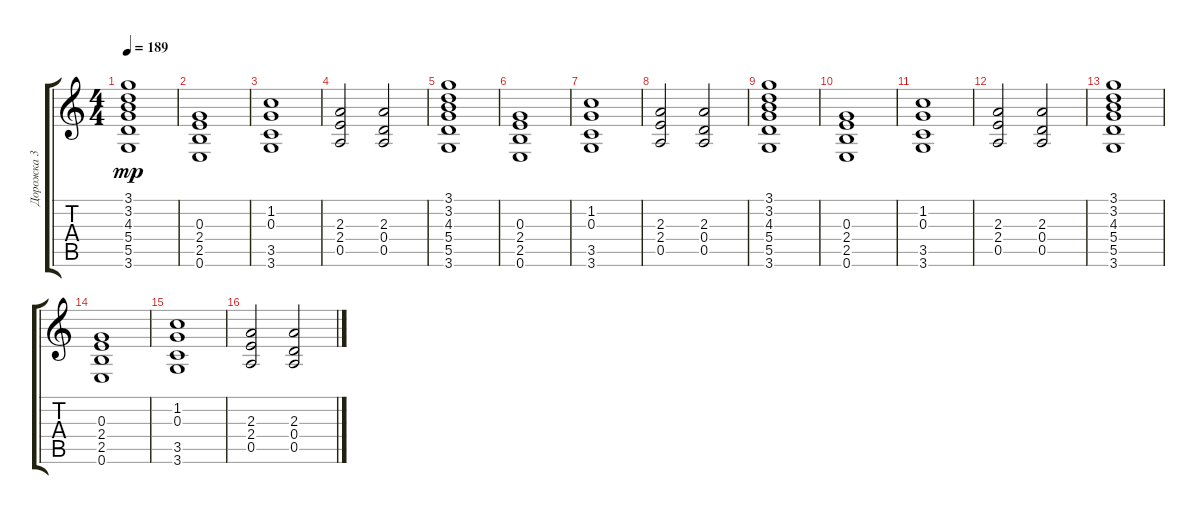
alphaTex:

\track ("Дорожка 3" "Дорожка 3") {instrument distortionguitar}
\staff {score tabs}
\tuning (E4 B3 G3 D3 A2 E2) {hide}
\ts (4 4)
\tempo 189
\clef g2
\ks c
(3.1 3.2 4.3 5.4 5.5 3.6).1{dy mp} |
(0.3 2.4 2.5 0.6).1 |
(1.2 0.3 3.5 3.6).1 |
(2.3 2.4 0.5).2 (2.3 0.4 0.5).2 |
(3.1 3.2 4.3 5.4 5.5 3.6).1 |
(0.3 2.4 2.5 0.6).1 |
(1.2 0.3 3.5 3.6).1 |
(2.3 2.4 0.5).2 (2.3 0.4 0.5).2 |
(3.1 3.2 4.3 5.4 5.5 3.6).1 |
(0.3 2.4 2.5 0.6).1 |
(1.2 0.3 3.5 3.6).1 |
(2.3 2.4 0.5).2 (2.3 0.4 0.5).2 |
(3.1 3.2 4.3 5.4 5.5 3.6).1 |
(0.3 2.4 2.5 0.6).1 |
(1.2 0.3 3.5 3.6).1 |
(2.3 2.4 0.5).2 (2.3 0.4 0.5).2
